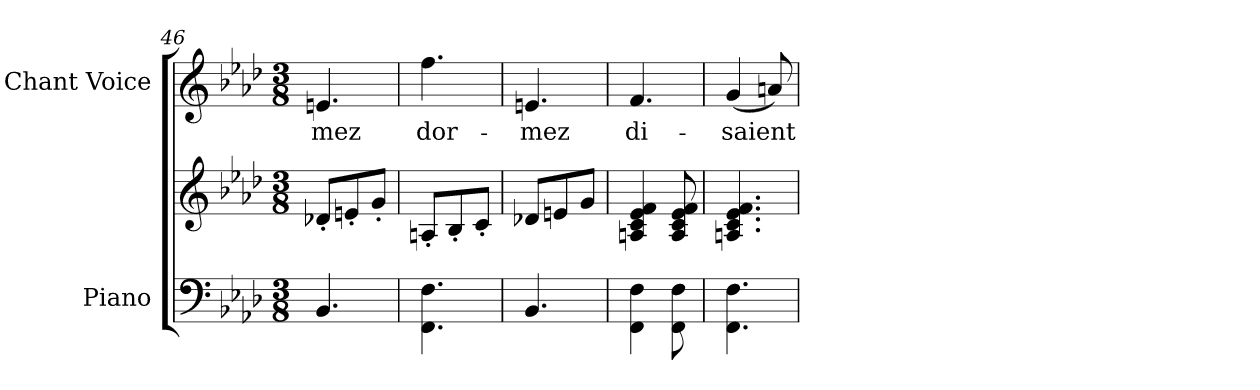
**kern	**kern	**kern	**text
*part2	*part2	*part1	*part1
*staff3	*staff2	*staff1	*staff1
*I"Piano	*	*I"Chant Voice	*
*I'Pno	*	*	*
*clefF4	*clefG2	*clefG2	*
*k[b-e-a-d-]	*k[b-e-a-d-]	*k[b-e-a-d-]	*
*M3/8	*M3/8	*M3/8	*
=46	=46	=46	=46
4.BB-/	8d-X'/L	4.en/	-mez
.	8en'/	.	.
.	8g'/J	.	.
=47	=47	=47	=47
4.FF\ 4.F\	8An'/L	4.ff\	dor-
.	8B-'/	.	.
.	8c'/J	.	.
=48	=48	=48	=48
4.BB-/	8d-X/L	4.en/	-mez
.	8en/	.	.
.	8g/J	.	.
=49	=49	=49	=49
4FF\ 4F\	4An/ 4c/ 4e-/ 4f/	4.f/	di-
8FF\ 8F\	8A/ 8c/ 8e-/ 8f/	.	.
=50	=50	=50	=50
4.FF\ 4.F\	4.An/ 4.c/ 4.e-/ 4.f/	(4g/	-saient
.	.	8an/)	.
=	=	=	=
*-	*-	*-	*-
